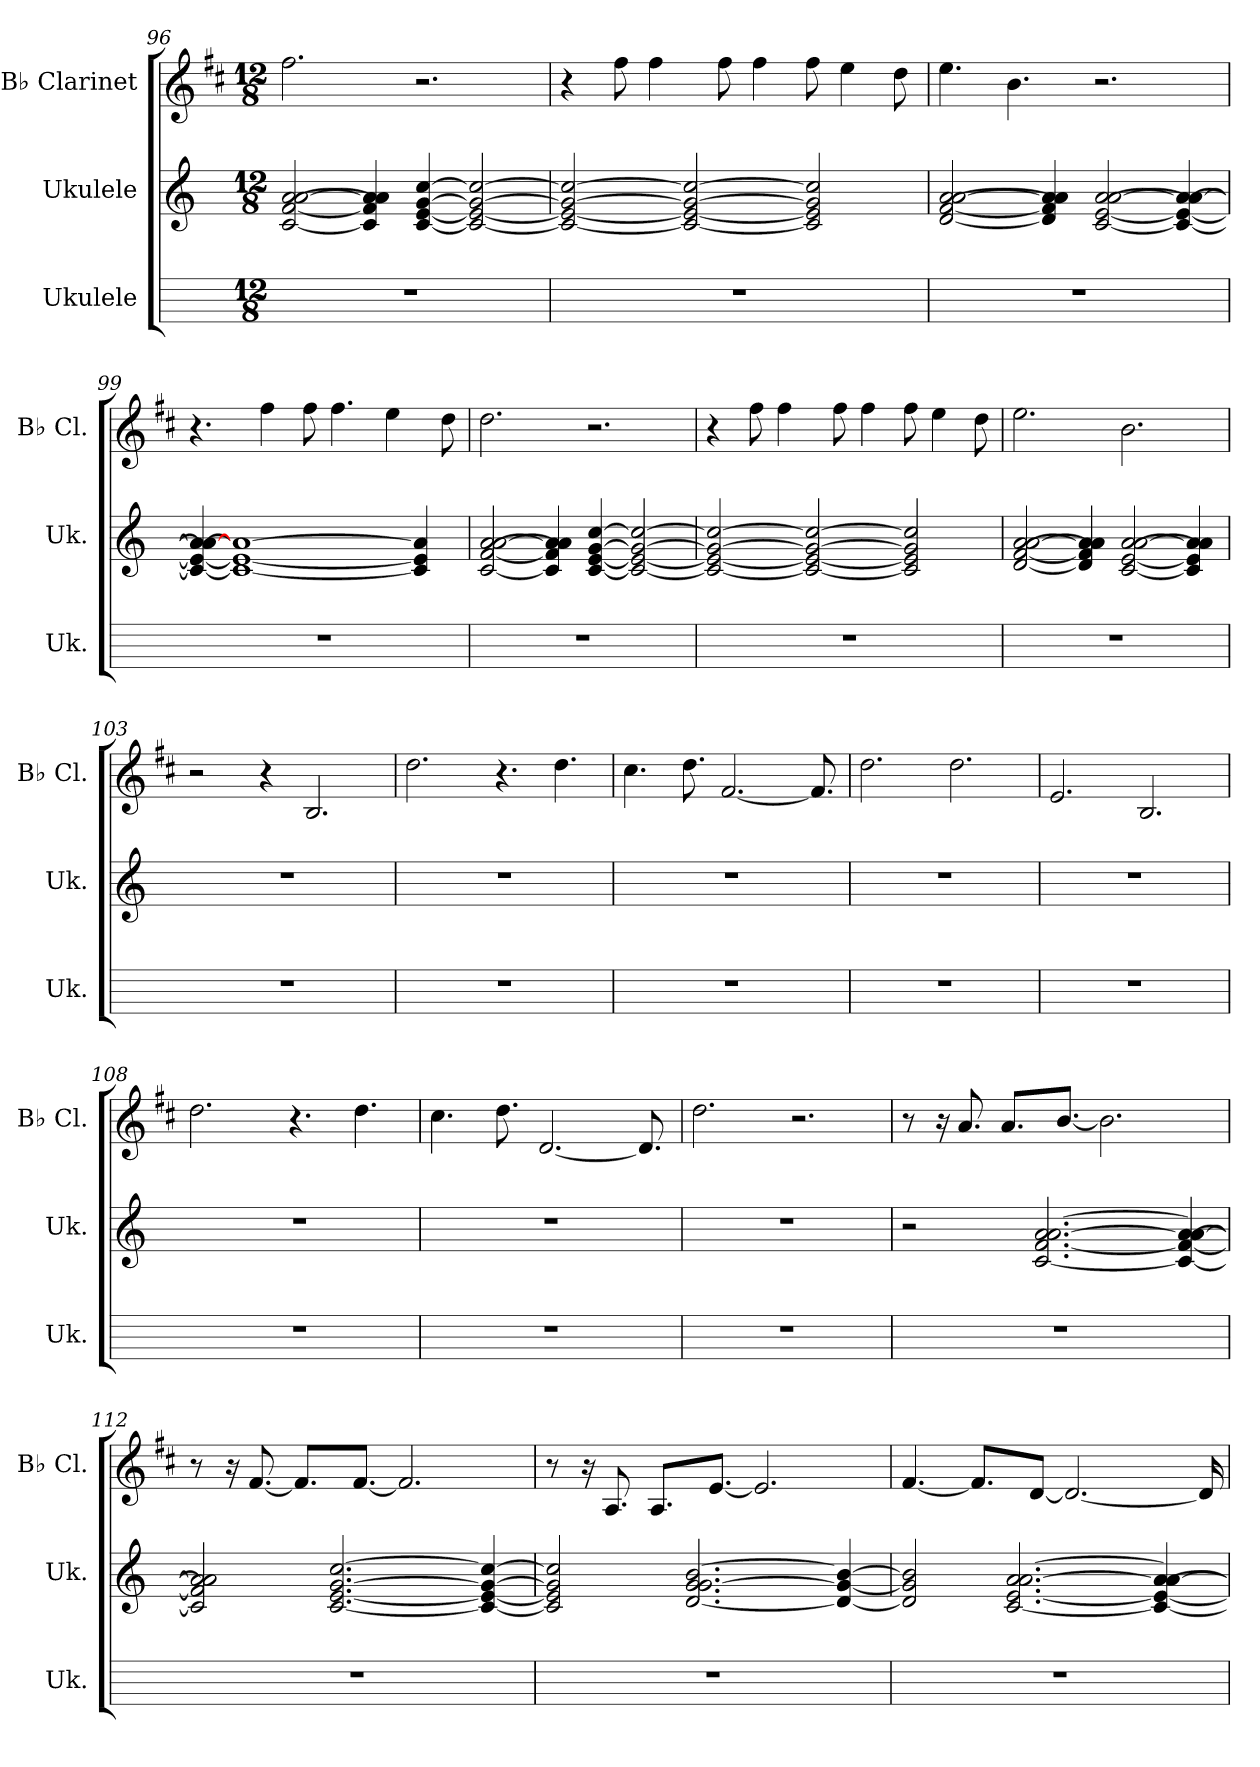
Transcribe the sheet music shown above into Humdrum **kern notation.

**kern	**kern	**kern
*part3	*part2	*part1
*staff3	*staff2	*staff1
*I"Ukulele	*I"Ukulele	*I"B♭ Clarinet
*I'Uk.	*I'Uk.	*I'B♭ Cl.
*	*clefG2	*clefG2
*	*	*ITrd1c2
*k[]	*k[]	*k[]
*M12/8	*M12/8	*M12/8
=96	=96	=96
1.r	[2c/ [2f/ [2a/ [2a/	2.ee\
.	4c/] 4f/] 4a/] 4a/]	.
.	[4c/ [4e/ [4g/ [4cc/	2.r
.	2c/_ 2e/_ 2g/_ 2cc/_	.
=97	=97	=97
1.r	2c/_ 2e/_ 2g/_ 2cc/_	4r
.	.	8ee\
.	.	4ee\
.	2c/_ 2e/_ 2g/_ 2cc/_	.
.	.	8ee\
.	.	4ee\
.	2c/] 2e/] 2g/] 2cc/]	8ee\
.	.	4dd\
.	.	8cc\
!!LO:LB:g=z
=98	=98	=98
1.r	[2d/ [2f/ [2a/ [2a/	4.dd\
.	.	4.a\
.	4d/] 4f/] 4a/] 4a/]	.
.	[2c/ [2e/ [2a/ [2a/	2.r
.	4c/_ 4e/_ 4a/_ 4a/_	.
=99	=99	=99
1.r	4c/_ 4e/_ 4a/_ 4a/_	4.r
.	1c_ 1e_ 1a_	.
.	.	4ee\
.	.	8ee\
.	.	4.ee\
.	.	4dd\
.	4c/] 4e/] 4a/]	.
.	.	8cc\
=100	=100	=100
1.r	[2c/ [2f/ [2a/ [2a/	2.cc\
.	4c/] 4f/] 4a/] 4a/]	.
.	[4c/ [4e/ [4g/ [4cc/	2.r
.	2c/_ 2e/_ 2g/_ 2cc/_	.
=101	=101	=101
1.r	2c/_ 2e/_ 2g/_ 2cc/_	4r
.	.	8ee\
.	.	4ee\
.	2c/_ 2e/_ 2g/_ 2cc/_	.
.	.	8ee\
.	.	4ee\
.	2c/] 2e/] 2g/] 2cc/]	8ee\
.	.	4dd\
.	.	8cc\
=102	=102	=102
1.r	[2d/ [2f/ [2a/ [2a/	2.dd\
.	4d/] 4f/] 4a/] 4a/]	.
.	[2c/ [2e/ [2a/ [2a/	2.a\
.	4c/] 4e/] 4a/] 4a/]	.
!!LO:LB:g=z
=103	=103	=103
1.r	1.r	2r
.	.	4r
*	*	*MM190
.	.	2.A/
=104	=104	=104
1.r	1.r	2.cc\
.	.	4.r
.	.	4.cc\
=105	=105	=105
1.r	1.r	4.b\
.	.	8.cc\
.	.	[2.e/
.	.	8.e/]
=106	=106	=106
1.r	1.r	2.cc\
.	.	2.cc\
=107	=107	=107
1.r	1.r	2.d/
.	.	2.A/
=108	=108	=108
1.r	1.r	2.cc\
.	.	4.r
.	.	4.cc\
=109	=109	=109
1.r	1.r	4.b\
.	.	8.cc\
.	.	[2.c/
.	.	8.c/]
=110	=110	=110
1.r	1.r	2.cc\
.	.	2.r
!!LO:PB:g=z
=111	=111	=111
1.r	2r	8r
.	.	16r
.	.	8.g/
.	.	8.g/L
.	[2.c/ [2.f/ [2.a/ [2.a/	.
.	.	[8.a/J
.	.	2.a\]
.	4c/_ 4f/_ 4a/_ 4a/_	.
=112	=112	=112
1.r	2c/] 2f/] 2a/] 2a/]	8r
.	.	16r
.	.	[8.e/
.	.	8.e/L]
.	[2.c/ [2.e/ [2.g/ [2.cc/	.
.	.	[8.e/J
.	.	2.e/]
.	4c/_ 4e/_ 4g/_ 4cc/_	.
=113	=113	=113
1.r	2c/] 2e/] 2g/] 2cc/]	8r
.	.	16r
.	.	8.G/
.	.	8.G/L
.	[2.d/ 2.g/ [2.g/ [2.b/	.
.	.	[8.d/J
.	.	2.d/]
.	4d/_ 4g/_ 4b/_	.
=114	=114	=114
1.r	2d/] 2g/] 2b/]	[4.e/
.	.	8.e/L]
.	[2.c/ [2.e/ [2.a/ [2.a/	.
.	.	[8c/J
.	.	2.c/_
.	4c/_ 4e/_ 4a/_ 4a/_	.
.	.	16c/]
=	=	=
*-	*-	*-
